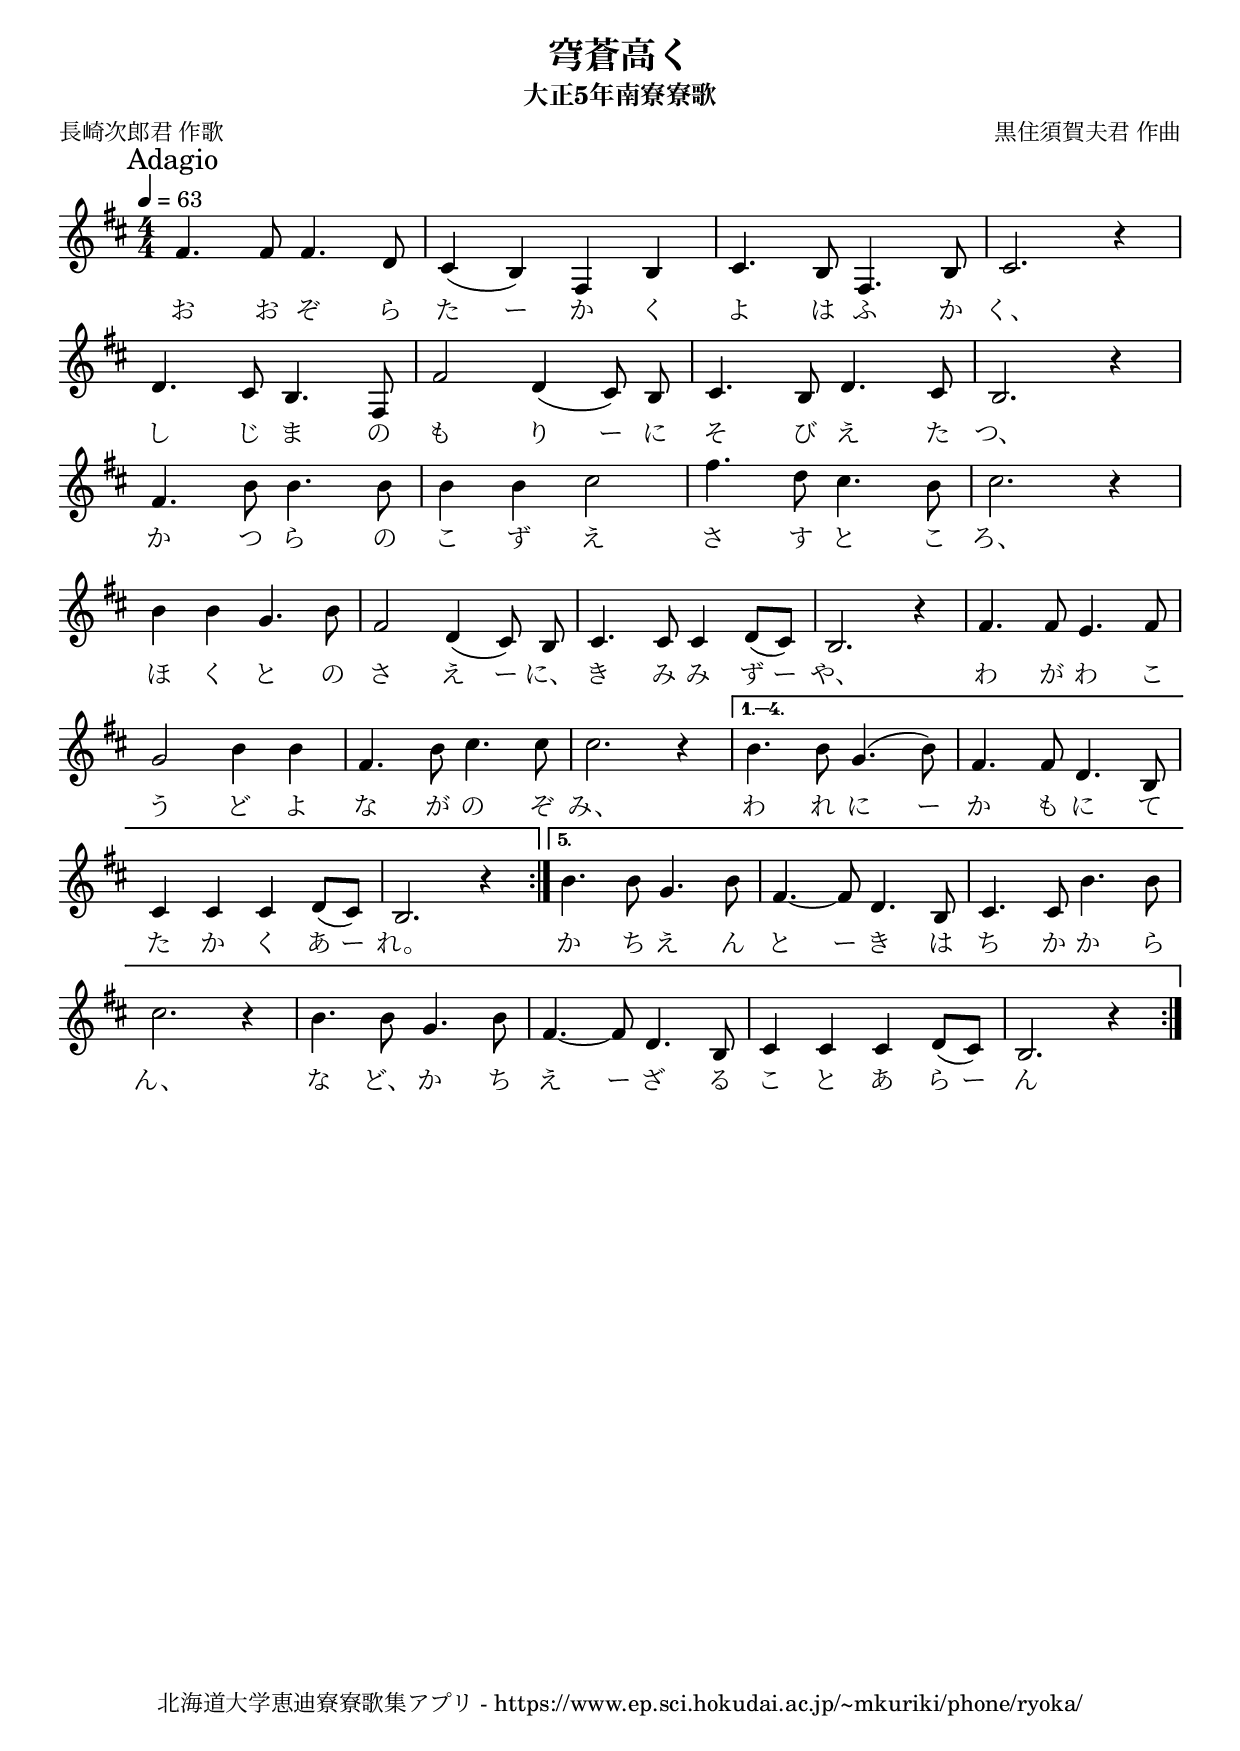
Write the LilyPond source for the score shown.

\version "2.18.2"

\paper {indent = 0}

\header {
  title = "穹蒼高く"
  subtitle = "大正5年南寮寮歌"
  composer = "黒住須賀夫君 作曲"
  poet = "長崎次郎君 作歌"
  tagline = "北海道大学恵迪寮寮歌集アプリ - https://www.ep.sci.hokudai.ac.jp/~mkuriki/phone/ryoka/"
}


melody = \relative c'{
  \mark "Adagio"
  \tempo 4 = 63
  \autoBeamOff
  \numericTimeSignature
  \override BreathingSign.text = \markup { \musicglyph #"scripts.upedaltoe" } % ブレスの記号指定
  \key d \major
  \time 4/4
  \set melismaBusyProperties = #'()
  \repeat volta 5{
    fis4.fis8 fis4. d8 |
    cis4 ( b4 ) fis4 b4 |
    cis4. b8 fis4. b8 |
    cis2. r4 | \break
    d4. cis8 b4. fis8 |
    fis'2 d4 (cis8) b8 |
    cis4. b8 d4. cis8 |
    b2. r4 | \break
    fis'4. b8 b4. b8 |
    b4 b4 cis2 |
    fis4. d8 cis4. b8 |
    cis2. r4 | \break
    b4 b4 g4. b8 |
    fis2 d4 (cis8) b8 |
    cis4. cis8 cis4 d8 [(cis8)] |
    b2. r4 |
    fis'4. fis8 e4. fis8 | \break
    g2 b4 b4 |
    fis4. b8 cis4. cis8 |
    cis2. r4 |
  }\alternative {{  
    b4. b8 g4. (b8) |
    fis4. fis8 d4. b8 | \break
    cis4 cis4 cis4 d8 [(cis8)] |
    b2. r4 |
  }{
    b'4. b8 g4. b8 |
    fis4.~ fis8 d4. b8 |
    cis4. cis8 b'4. b8 | \break
    cis2. r4 |
    b4. b8 g4. b8 |
    fis4.~ fis8 d4. b8 |
    cis4 cis4 cis4 d8 [(cis8)] |
    b2. r4 
    \bar ":|."
  }}
}

text = \lyricmode {
  お お ぞ ら た ー か く よ は ふ か く、
  し じ ま の も り ー に そ び え た つ、
  か つ ら の こ ず え さ す と こ ろ、
  ほ く と の さ え ー に、 き み み ず ー や、 わ が わ こ
  う ど よ な が の ぞ み、 わ れ に ー か も に て
  た か く あ ー れ。 か ち え ん と ー き は ち か か ら
  ん、 な ど、 か ち え ー ざ る こ と あ ら ー ん
}

drum = \drummode{
  
}

\score {
  <<
    % ギターコード
    %{
    \new ChordNames \with {midiInstrument = #"acoustic guitar (nylon)"}{
      \set chordChanges = ##t
      \harmony
    }
    %}
    
    % メロディーライン
    \new Voice = "one"{\melody}
    % 歌詞
    \new Lyrics \lyricsto "one" \text
    % 太鼓
    % \new DrumStaff \with{
    %   \remove "Time_signature_engraver"
    %   drumStyleTable = #percussion-style
    %   \override StaffSymbol.line-count = #1
    %   \hide Stem
    % }
    % \drum
  >>
  
\midi {}
\layout {
  \context {
    \Score
    \remove "Bar_number_engraver"
  }
}

}


